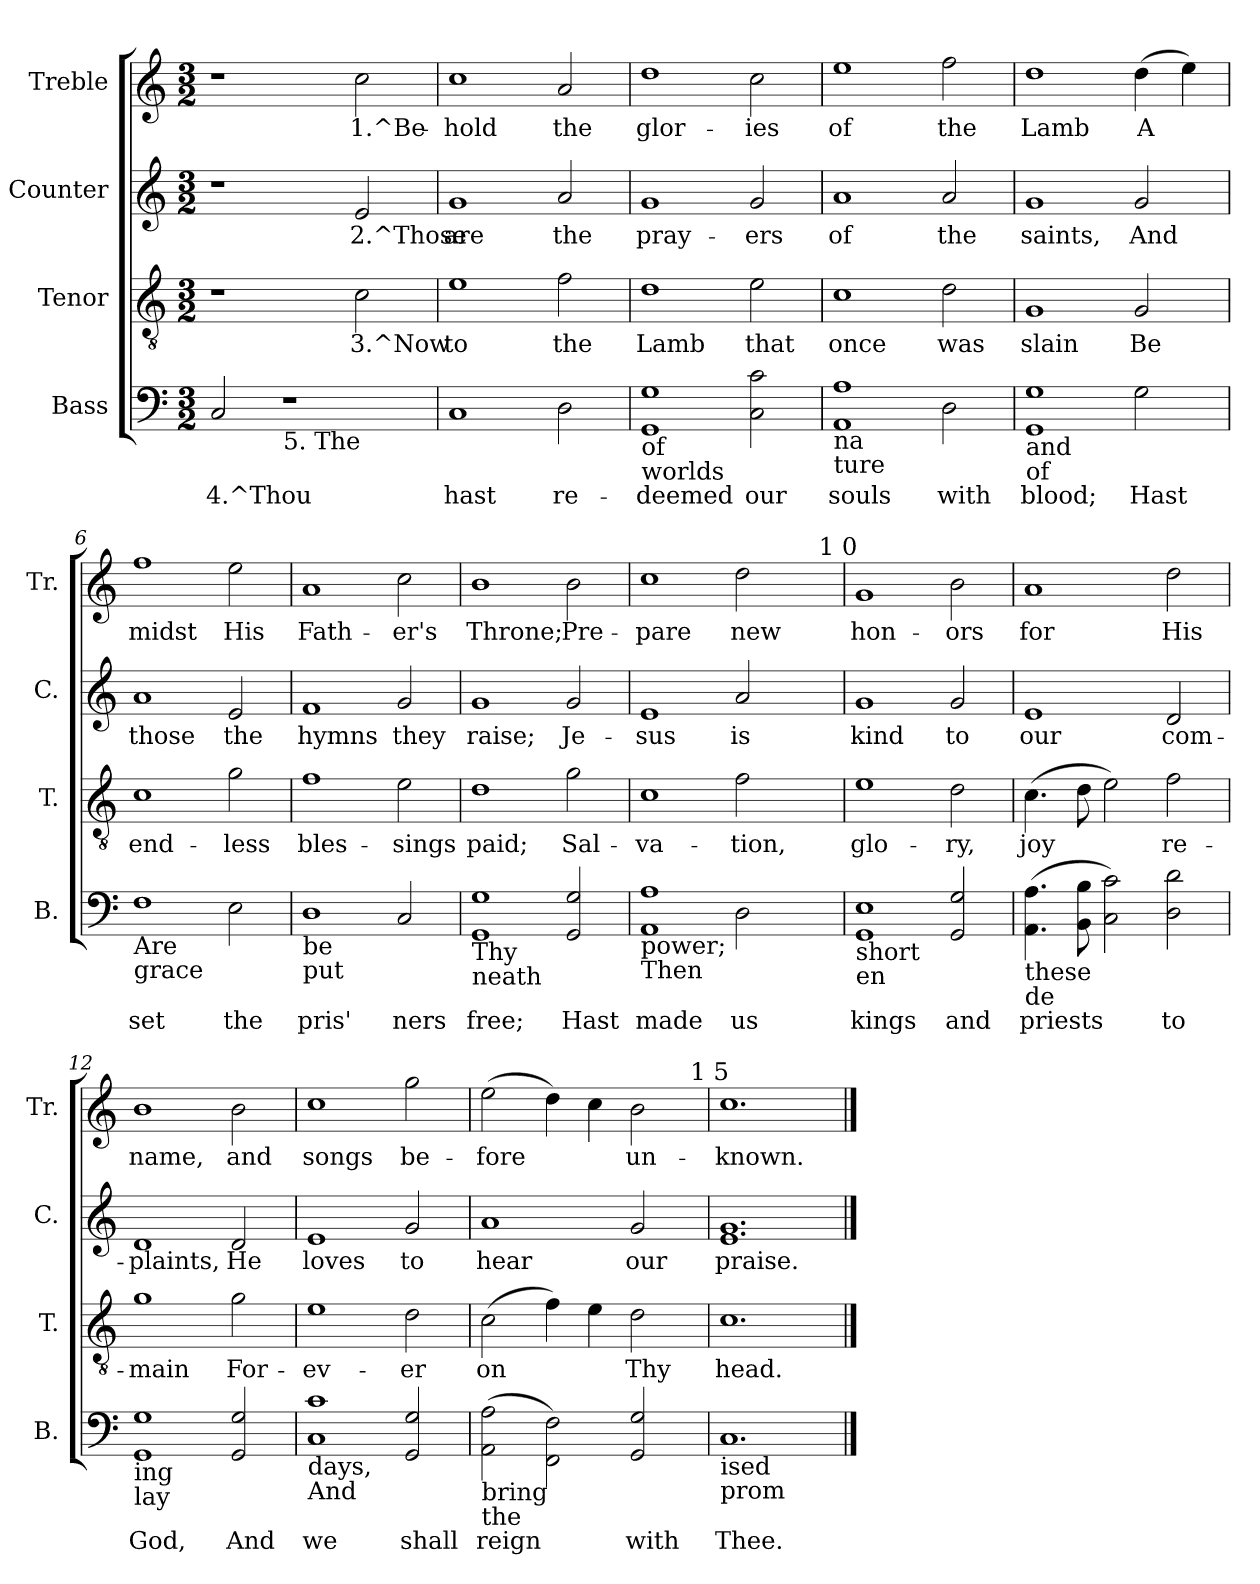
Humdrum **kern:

**kern	**text	**kern	**text	**kern	**text	**kern	**text
*part4	*part4	*part3	*part3	*part2	*part2	*part1	*part1
*staff4	*staff4	*staff3	*staff3	*staff2	*staff2	*staff1	*staff1
*I"Bass	*	*I"Tenor	*	*I"Counter	*	*I"Treble	*
*I'B.	*	*I'T.	*	*I'C.	*	*I'Tr.	*
!!LO:PB:g=z
*stria5	*	*stria5	*	*stria5	*	*stria5	*
*clefF4	*	*clefGv2	*	*clefG2	*	*clefG2	*
*k[]	*	*k[]	*	*k[]	*	*k[]	*
*C:	*	*C:	*	*C:	*	*C:	*
*M3/2	*	*M3/2	*	*M3/2	*	*M3/2	*
=1	=1	=1	=1	=1	=1	=1	=1
!	!LO:LY:b:rj	!	!	!	!	!	!
2C/	4.^Thou	1r	.	1r	.	1r	.
!LO:TX:b:t=5. The	!	!	!	!	!	!	!
1r	.	.	.	.	.	.	.
!	!	!	!LO:LY:b:rj	!	!LO:LY:b:rj	!	!LO:LY:b:rj
.	.	2c\	3.^Now	2e/	2.^Those	2cc\	1.^Be-
=2	=2	=2	=2	=2	=2	=2	=2
!	!LO:LY:b:rj	!	!LO:LY:b:rj	!	!LO:LY:b:rj	!	!LO:LY:b:rj
1C	hast	1e	to	1g	are	1cc	-hold
!	!LO:LY:b:rj	!	!LO:LY:b:rj	!	!LO:LY:b:rj	!	!LO:LY:b:rj
2D\	re-	2f\	the	2a/	the	2a/	the
=3	=3	=3	=3	=3	=3	=3	=3
!LO:TX:b:t=of	!	!	!	!	!	!	!
!LO:TX:b:t=worlds	!	!	!	!	!	!	!
!	!LO:LY:b:rj	!	!LO:LY:b:rj	!	!LO:LY:b:rj	!	!LO:LY:b:rj
1G 1GG	-deemed	1d	Lamb	1g	pray-	1dd	glor-
!	!LO:LY:b:rj	!	!LO:LY:b:rj	!	!LO:LY:b:rj	!	!LO:LY:b:rj
2c\ 2C\	our	2e\	that	2g/	-ers	2cc\	-ies
=4	=4	=4	=4	=4	=4	=4	=4
!LO:TX:b:t=na	!	!	!	!	!	!	!
!LO:TX:b:t=ture	!	!	!	!	!	!	!
!	!LO:LY:b:rj	!	!LO:LY:b:rj	!	!LO:LY:b:rj	!	!LO:LY:b:rj
1A 1AA	souls	1c	once	1a	of	1ee	of
!	!LO:LY:b:rj	!	!LO:LY:b:rj	!	!LO:LY:b:rj	!	!LO:LY:b:rj
2D\	with	2d\	was	2a/	the	2ff\	the
=5	=5	=5	=5	=5	=5	=5	=5
!LO:TX:b:t=and	!	!	!	!	!	!	!
!LO:TX:b:t=of	!	!	!	!	!	!	!
!	!LO:LY:b:rj	!	!LO:LY:b:rj	!	!LO:LY:b:rj	!	!LO:LY:b:rj
1G 1GG	blood;	1G	slain	1g	saints,	1dd	Lamb
!	!LO:LY:b:rj	!	!LO:LY:b:rj	!	!LO:LY:b:rj	!	!LO:LY:b:rj
2G\	Hast	2G/	Be	2g/	And	(>4dd\	A-
!	!	!	!	!	!	!	!LO:LY:b:rj
.	.	.	.	.	.	4ee\)	--
=6	=6	=6	=6	=6	=6	=6	=6
!LO:TX:b:t=Are	!	!	!	!	!	!	!
!LO:TX:b:t=grace	!	!	!	!	!	!	!
!	!LO:LY:b:rj	!	!LO:LY:b:rj	!	!LO:LY:b:rj	!	!LO:LY:b:rj
1F	set	1c	end-	1a	those	1ff	-midst
!	!LO:LY:b:rj	!	!LO:LY:b:rj	!	!LO:LY:b:rj	!	!LO:LY:b:rj
2E\	the	2g\	-less	2e/	the	2ee\	His
!!LO:LB:g=z
=7	=7	=7	=7	=7	=7	=7	=7
!LO:TX:b:t=be	!	!	!	!	!	!	!
!LO:TX:b:t=put	!	!	!	!	!	!	!
!	!LO:LY:b:rj	!	!LO:LY:b:rj	!	!LO:LY:b:rj	!	!LO:LY:b:rj
1D	pris'	1f	bles-	1f	hymns	1a	Fath-
!	!LO:LY:b:rj	!	!LO:LY:b:rj	!	!LO:LY:b:rj	!	!LO:LY:b:rj
2C/	ners	2e\	-sings	2g/	they	2cc\	-er's
=8	=8	=8	=8	=8	=8	=8	=8
!LO:TX:b:t=Thy	!	!	!	!	!	!	!
!LO:TX:b:t=neath	!	!	!	!	!	!	!
!	!LO:LY:b:rj	!	!LO:LY:b:rj	!	!LO:LY:b:rj	!	!LO:LY:b:rj
1G 1GG	free;	1d	paid;	1g	raise;	1b	Throne;
!	!LO:LY:b:rj	!	!LO:LY:b:rj	!	!LO:LY:b:rj	!	!LO:LY:b:rj
2G/ 2GG/	Hast	2g\	Sal-	2g/	Je-	2b\	Pre-
=9	=9	=9	=9	=9	=9	=9	=9
!LO:TX:b:t=power;	!	!	!	!	!	!	!
!LO:TX:b:t=Then	!	!	!	!	!	!	!
!	!LO:LY:b:rj	!	!LO:LY:b:rj	!	!LO:LY:b:rj	!	!LO:LY:b:rj
*	*	*	*	*	*	*^	*
1A 1AA	made	1c	-va-	1e	-sus	1cc	1ryy	-pare
!	!LO:LY:b:rj	!	!LO:LY:b:rj	!	!LO:LY:b:rj	!	!	!LO:LY:b:rj
2D\	us	2f\	-tion,	2a/	is	2dd\	4ryy	new
.	.	.	.	.	.	.	8ryy	.
.	.	.	.	.	.	.	32.ryy	.
!	!	!	!	!	!	!	!LO:TX:a:t=1 0	!
.	.	.	.	.	.	.	16ryy	.
.	.	.	.	.	.	.	64ryy	.
=10	=10	=10	=10	=10	=10	=10	=10	=10
!LO:TX:b:t=short	!	!	!	!	!	!	!	!
!LO:TX:b:t=en	!	!	!	!	!	!	!	!
!	!LO:LY:b:rj	!	!LO:LY:b:rj	!	!LO:LY:b:rj	!	!	!LO:LY:b:rj
*	*	*	*	*	*	*v	*v	*
1E 1GG	kings	1e	glo-	1g	kind	1g	hon-
!	!LO:LY:b:rj	!	!LO:LY:b:rj	!	!LO:LY:b:rj	!	!LO:LY:b:rj
2G/ 2GG/	and	2d\	-ry,	2g/	to	2b\	-ors
=11	=11	=11	=11	=11	=11	=11	=11
!LO:TX:b:t=these	!	!	!	!	!	!	!
!LO:TX:b:t=de	!	!	!	!	!	!	!
!	!LO:LY:b:rj	!	!LO:LY:b:rj	!	!LO:LY:b:rj	!	!LO:LY:b:rj
(>4.A\ 4.AA\	priests	(>4.c\	joy	1e	our	1a	for
!	!LO:LY:b:rj	!	!LO:LY:b:rj	!	!	!	!
8B\ 8BB\	.	8d\	.	.	.	.	.
!	!LO:LY:b:rj	!	!LO:LY:b:rj	!	!	!	!
2c\ 2C\)	.	2e\)	.	.	.	.	.
!	!LO:LY:b:rj	!	!LO:LY:b:rj	!	!LO:LY:b:rj	!	!LO:LY:b:rj
2d\ 2D\	to	2f\	re-	2d/	com-	2dd\	His
!!LO:PB:g=z
=12	=12	=12	=12	=12	=12	=12	=12
!LO:TX:b:t=ing	!	!	!	!	!	!	!
!LO:TX:b:t=lay	!	!	!	!	!	!	!
!	!LO:LY:b:rj	!	!LO:LY:b:rj	!	!LO:LY:b:rj	!	!LO:LY:b:rj
1G 1GG	God,	1g	-main	1d	-plaints,	1b	name,
!	!LO:LY:b:rj	!	!LO:LY:b:rj	!	!LO:LY:b:rj	!	!LO:LY:b:rj
2G/ 2GG/	And	2g\	For-	2d/	He	2b\	and
=13	=13	=13	=13	=13	=13	=13	=13
!LO:TX:b:t=days,	!	!	!	!	!	!	!
!LO:TX:b:t=And	!	!	!	!	!	!	!
!	!LO:LY:b:rj	!	!LO:LY:b:rj	!	!LO:LY:b:rj	!	!LO:LY:b:rj
1c 1C	we	1e	-ev-	1e	loves	1cc	songs
!	!LO:LY:b:rj	!	!LO:LY:b:rj	!	!LO:LY:b:rj	!	!LO:LY:b:rj
2G/ 2GG/	shall	2d\	-er	2g/	to	2gg\	be-
=14	=14	=14	=14	=14	=14	=14	=14
!LO:TX:b:t=bring	!	!	!	!	!	!	!
!LO:TX:b:t=the	!	!	!	!	!	!	!
!	!LO:LY:b:rj	!	!LO:LY:b:rj	!	!LO:LY:b:rj	!	!LO:LY:b:rj
*	*	*	*	*	*	*^	*
(>2A\ 2AA\	reign	(>2c\	on	1a	hear	(>2ee\	1ryy	-fore
!	!LO:LY:b:rj	!	!LO:LY:b:rj	!	!	!	!	!LO:LY:b:rj
2F\ 2FF\)	.	4f\)	.	.	.	4dd\)	.	.
!	!	!	!LO:LY:b:rj	!	!	!	!	!LO:LY:b:rj
.	.	4e\	.	.	.	4cc\	.	.
!	!LO:LY:b:rj	!	!LO:LY:b:rj	!	!LO:LY:b:rj	!	!	!LO:LY:b:rj
2G/ 2GG/	with	2d\	Thy	2g/	our	2b\	4..ryy	un-
!	!	!	!	!	!	!	!LO:TX:a:t=1 5	!
.	.	.	.	.	.	.	16ryy	.
=15	=15	=15	=15	=15	=15	=15	=15	=15
!LO:TX:b:t=ised	!	!	!	!	!	!	!	!
!LO:TX:b:t=prom	!	!	!	!	!	!	!	!
!	!LO:LY:b:rj	!	!LO:LY:b:rj	!	!LO:LY:b:rj	!	!	!LO:LY:b:rj
*	*	*	*	*	*	*v	*v	*
1.C	Thee.	1.c	head.	1.g 1.e	praise.	1.cc	-known.
==	==	==	==	==	==	==	==
*-	*-	*-	*-	*-	*-	*-	*-
